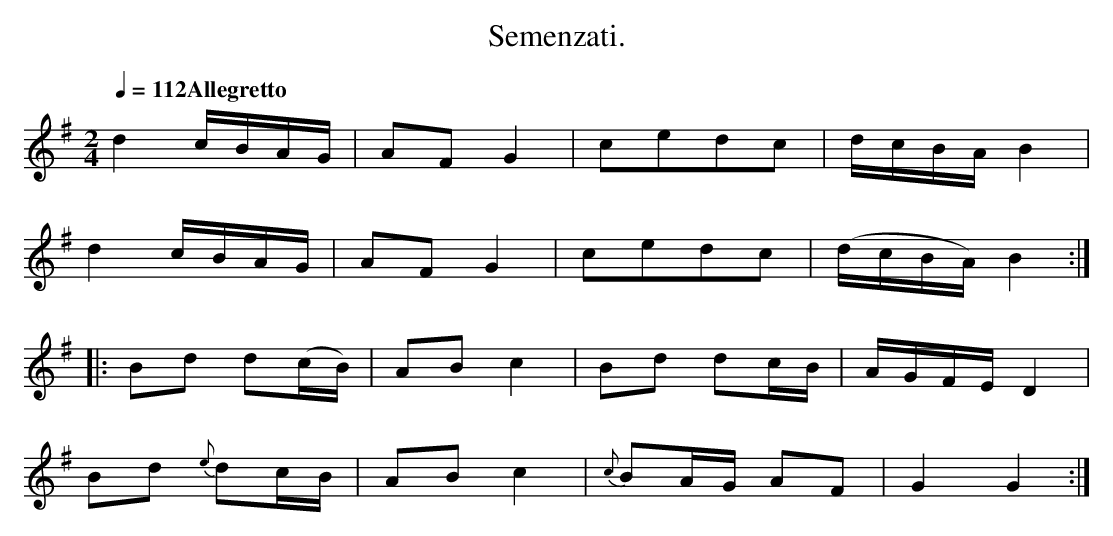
X:1
T:Semenzati.
M:2/4
L:1/16
Q:1/4=112 "Allegretto"
K:G
d4      cBAG  |A2F2 G4|   c2e2d2c2| dcBA  B4 |
d4      cBAG  |A2F2 G4|   c2e2d2c2|(dcBA) B4::
B2d2    d2(cB)|A2B2 c4|   B2d2 d2cB| AGFE  D4 |
B2d2 {e}d2cB |A2B2 c4|{c}B2AG A2F2| G4    G4:|
